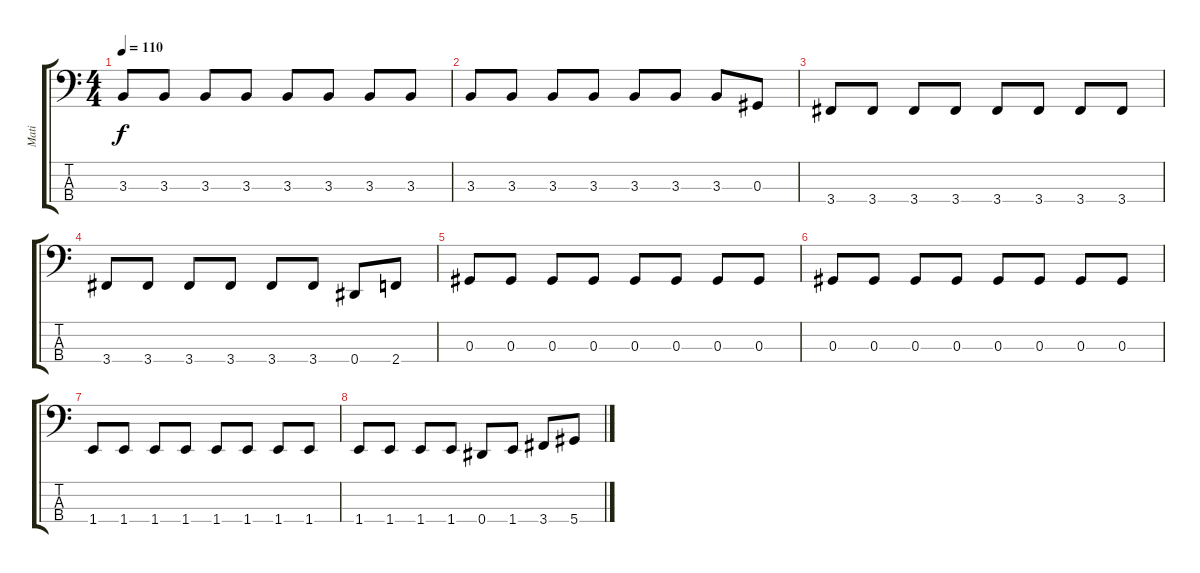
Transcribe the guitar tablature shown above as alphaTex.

\track ("Mati" "Mati") {instrument electricbasspick}
\staff {score tabs}
\tuning (Gb2 Db2 Ab1 Eb1) {hide}
\ts (4 4)
\tempo 110
\clef f4
\ks c
3.3.8{dy f} 3.3.8 3.3.8 3.3.8 3.3.8 3.3.8 3.3.8 3.3.8 |
3.3.8 3.3.8 3.3.8 3.3.8 3.3.8 3.3.8 3.3.8 0.3.8 |
3.4.8 3.4.8 3.4.8 3.4.8 3.4.8 3.4.8 3.4.8 3.4.8 |
3.4.8 3.4.8 3.4.8 3.4.8 3.4.8 3.4.8 0.4.8 2.4.8 |
0.3.8 0.3.8 0.3.8 0.3.8 0.3.8 0.3.8 0.3.8 0.3.8 |
0.3.8 0.3.8 0.3.8 0.3.8 0.3.8 0.3.8 0.3.8 0.3.8 |
1.4.8 1.4.8 1.4.8 1.4.8 1.4.8 1.4.8 1.4.8 1.4.8 |
1.4.8 1.4.8 1.4.8 1.4.8 0.4.8 1.4.8 3.4.8 5.4.8
